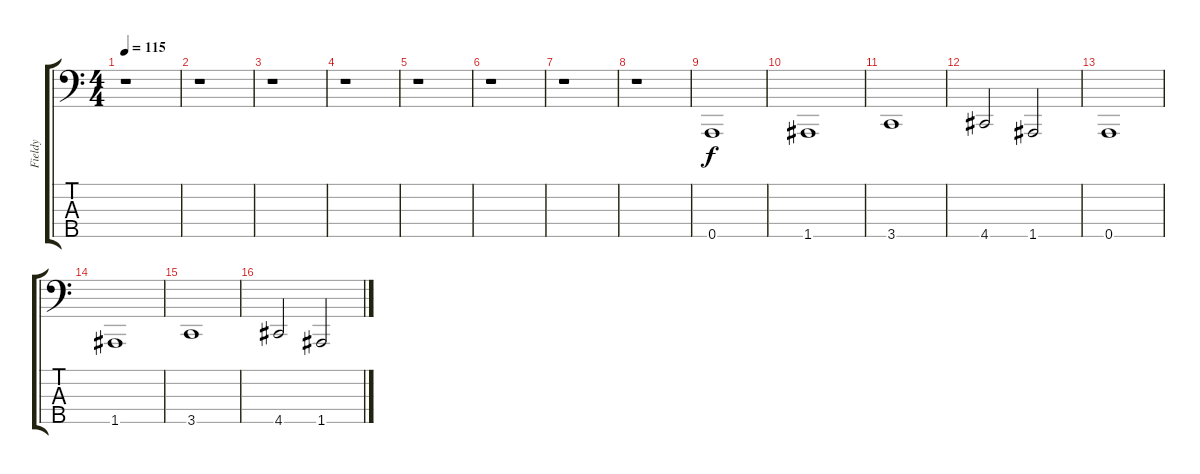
\track ("Fieldy" "Fieldy") {instrument electricbasspick}
\staff {score tabs}
\tuning (F2 C2 G1 D1 A0) {hide}
\ts (4 4)
\tempo 115
\clef f4
\ks c
r.1{dy f} |
r.1 |
r.1 |
r.1 |
r.1 |
r.1 |
r.1 |
r.1 |
0.5.1 |
1.5.1 |
3.5.1 |
4.5.2 1.5.2 |
0.5.1 |
1.5.1 |
3.5.1 |
4.5.2 1.5.2
